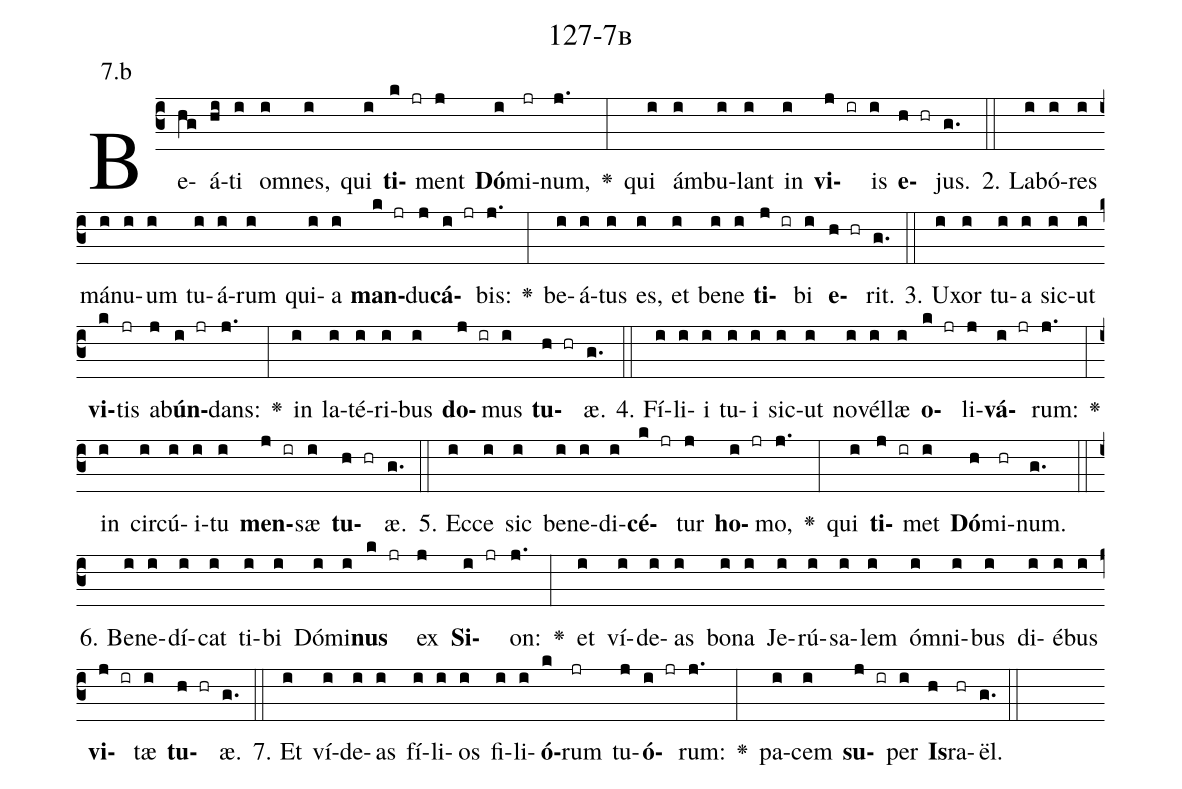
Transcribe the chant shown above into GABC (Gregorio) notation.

name: 127-7b;
annotation: 7.b;
%%
(c3)Be(hg)á(hi)ti(i) om(i)nes,(i) qui(i) <b>ti</b>(k jr)ment(j) <b>Dó</b>(i)mi(jr)num,(j.) <v>\greheightstar</v>(:) qui(i) ám(i)bu(i)lant(i) in(i) <b>vi</b>(j ir)is(i) <b>e</b>(h hr)jus.(g.) (::)
2. La(i)bó(i)res(i) má(i)nu(i)um(i) tu(i)á(i)rum(i) qui(i)a(i) <b>man</b>(k jr)du(j)<b>cá</b>(i jr)bis:(j.) <v>\greheightstar</v>(:) be(i)á(i)tus(i) es,(i) et(i) be(i)ne(i) <b>ti</b>(j ir)bi(i) <b>e</b>(h hr)rit.(g.) (::)
3. U(i)xor(i) tu(i)a(i) sic(i)ut(i) <b>vi</b>(k)tis(jr) ab(j)<b>ún</b>(i jr)dans:(j.) <v>\greheightstar</v>(:) in(i) la(i)té(i)ri(i)bus(i) <b>do</b>(j ir)mus(i) <b>tu</b>(h hr)æ.(g.) (::)
4. Fí(i)li(i)i(i) tu(i)i(i) sic(i)ut(i) no(i)vél(i)læ(i) <b>o</b>(k jr)li(j)<b>vá</b>(i jr)rum:(j.) <v>\greheightstar</v>(:) in(i) cir(i)cú(i)i(i)tu(i) <b>men</b>(j ir)sæ(i) <b>tu</b>(h hr)æ.(g.) (::)
5. Ec(i)ce(i) sic(i) be(i)ne(i)di(i)<b>cé</b>(k jr)tur(j) <b>ho</b>(i jr)mo,(j.) <v>\greheightstar</v>(:) qui(i) <b>ti</b>(j ir)met(i) <b>Dó</b>(h)mi(hr)num.(g.) (::)
6. Be(i)ne(i)dí(i)cat(i) ti(i)bi(i) Dó(i)mi(i)<b>nus</b>(k jr) ex(j) <b>Si</b>(i jr)on:(j.) <v>\greheightstar</v>(:) et(i) ví(i)de(i)as(i) bo(i)na(i) Je(i)rú(i)sa(i)lem(i) óm(i)ni(i)bus(i) di(i)é(i)bus(i) <b>vi</b>(j ir)tæ(i) <b>tu</b>(h hr)æ.(g.) (::)
7. Et(i) ví(i)de(i)as(i) fí(i)li(i)os(i) fi(i)li(i)<b>ó</b>(k)rum(jr) tu(j)<b>ó</b>(i jr)rum:(j.) <v>\greheightstar</v>(:) pa(i)cem(i) <b>su</b>(j ir)per(i) <b>Is</b>(h)ra(hr)ël.(g.) (::)
